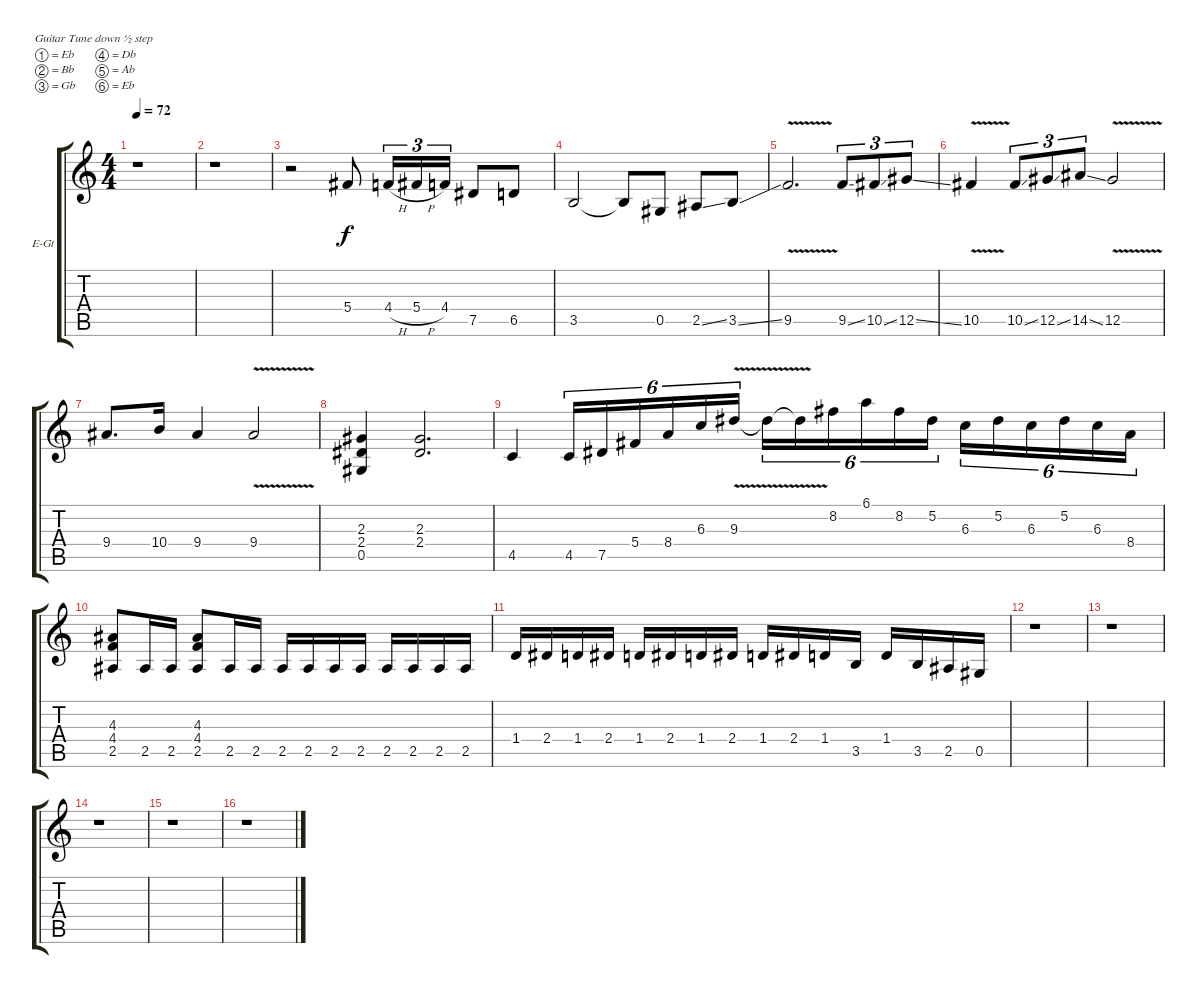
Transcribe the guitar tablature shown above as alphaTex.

\bracketExtendMode groupsimilarinstruments
\firstSystemTrackNameOrientation horizontal
\otherSystemsTrackNameOrientation horizontal
\track ("Harmony" "E-Gt") {instrument overdrivenguitar}
\staff {score tabs}
\tuning (Eb4 Bb3 Gb3 Db3 Ab2 Eb2)
\ts (4 4)
\tempo 72
\clef g2
\ks c
r.1{dy f} |
r.1 |
r.2 5.4.8 4.4{h}.16{tu (3 2)} 5.4{h}.16{tu (3 2)} 4.4.16{tu (3 2)} 7.5.8 6.5.8 |
3.5.2 3.5{t}.8 0.5.8 2.5{ss}.8 3.5{ss}.8 |
9.5{v}.2{d} 9.5{ss}.8{tu (3 2)} 10.5{ss}.8{tu (3 2)} 12.5{ss}.8{tu (3 2)} |
10.5{v}.4 10.5{ss}.8{tu (3 2)} 12.5{ss}.8{tu (3 2)} 14.5{ss}.8{tu (3 2)} 12.5{v}.2 |
9.4.8{d} 10.4.16 9.4.4 9.4{v}.2 |
(2.3 2.4 0.5).4 (2.3 2.4).2{d} |
4.5.4 4.5.16{tu (6 4)} 7.5.16{tu (6 4)} 5.4.16{tu (6 4)} 8.4.16{tu (6 4)} 6.3.16{tu (6 4)} 9.3{v}.16{tu (6 4)} 9.3{v t}.16{tu (6 4)} 9.3{v t}.16{tu (6 4)} 8.2.16{tu (6 4)} 6.1.16{tu (6 4)} 8.2.16{tu (6 4)} 5.2.16{tu (6 4)} 6.3.16{tu (6 4)} 5.2.16{tu (6 4)} 6.3.16{tu (6 4)} 5.2.16{tu (6 4)} 6.3.16{tu (6 4)} 8.4.16{tu (6 4)} |
(4.3 4.4 2.5).8 2.5.16 2.5.16 (4.3 4.4 2.5).8 2.5.16 2.5.16 2.5.16 2.5.16 2.5.16 2.5.16 2.5.16 2.5.16 2.5.16 2.5.16 |
1.4.16 2.4.16 1.4.16 2.4.16 1.4.16 2.4.16 1.4.16 2.4.16 1.4.16 2.4.16 1.4.16 3.5.16 1.4.16 3.5.16 2.5.16 0.5.16 |
r.1 |
r.1 |
r.1 |
r.1 |
r.1
